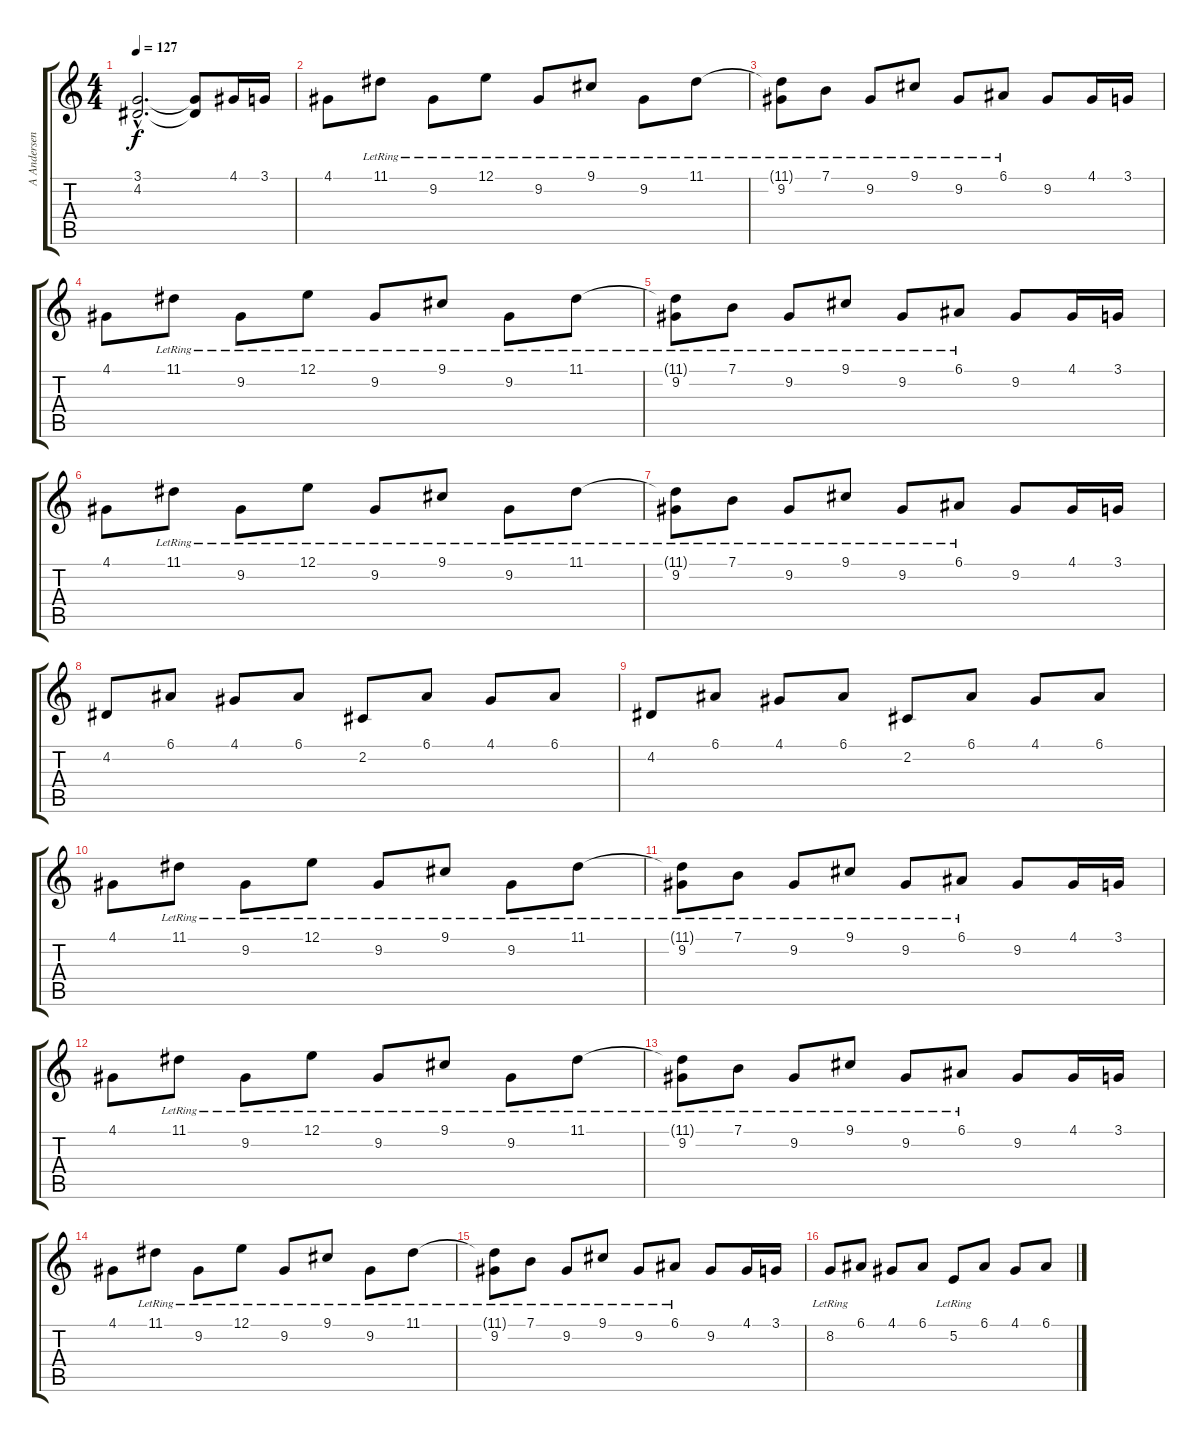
\track ("A Andersen" "A Andersen") {instrument churchorgan}
\staff {score tabs}
\tuning (E4 B3 G3 D3 A2 E2) {hide}
\ts (4 4)
\tempo 127
\clef g2
\ks c
(3.1{hac} 4.2{hac t}).2{d dy f} (3.1{t} 4.2{t}).8 4.1.16 3.1.16 |
4.1.8 11.1{lr}.8 9.2{lr}.8 12.1{lr}.8 9.2{lr}.8 9.1{lr}.8 9.2{lr}.8 11.1{lr}.8 |
(11.1{t} 9.2{lr}).8 7.1{lr}.8 9.2{lr}.8 9.1{lr}.8 9.2{lr}.8 6.1{lr}.8 9.2.8 4.1.16 3.1.16 |
4.1.8 11.1{lr}.8 9.2{lr}.8 12.1{lr}.8 9.2{lr}.8 9.1{lr}.8 9.2{lr}.8 11.1{lr}.8 |
(11.1{t} 9.2{lr}).8 7.1{lr}.8 9.2{lr}.8 9.1{lr}.8 9.2{lr}.8 6.1{lr}.8 9.2.8 4.1.16 3.1.16 |
4.1.8 11.1{lr}.8 9.2{lr}.8 12.1{lr}.8 9.2{lr}.8 9.1{lr}.8 9.2{lr}.8 11.1{lr}.8 |
(11.1{t} 9.2{lr}).8 7.1{lr}.8 9.2{lr}.8 9.1{lr}.8 9.2{lr}.8 6.1{lr}.8 9.2.8 4.1.16 3.1.16 |
4.2.8 6.1.8 4.1.8 6.1.8 2.2.8 6.1.8 4.1.8 6.1.8 |
4.2.8 6.1.8 4.1.8 6.1.8 2.2.8 6.1.8 4.1.8 6.1.8 |
4.1.8 11.1{lr}.8 9.2{lr}.8 12.1{lr}.8 9.2{lr}.8 9.1{lr}.8 9.2{lr}.8 11.1{lr}.8 |
(11.1{t} 9.2{lr}).8 7.1{lr}.8 9.2{lr}.8 9.1{lr}.8 9.2{lr}.8 6.1{lr}.8 9.2.8 4.1.16 3.1.16 |
4.1.8 11.1{lr}.8 9.2{lr}.8 12.1{lr}.8 9.2{lr}.8 9.1{lr}.8 9.2{lr}.8 11.1{lr}.8 |
(11.1{t} 9.2{lr}).8 7.1{lr}.8 9.2{lr}.8 9.1{lr}.8 9.2{lr}.8 6.1{lr}.8 9.2.8 4.1.16 3.1.16 |
4.1.8 11.1{lr}.8 9.2{lr}.8 12.1{lr}.8 9.2{lr}.8 9.1{lr}.8 9.2{lr}.8 11.1{lr}.8 |
(11.1{t} 9.2{lr}).8 7.1{lr}.8 9.2{lr}.8 9.1{lr}.8 9.2{lr}.8 6.1{lr}.8 9.2.8 4.1.16 3.1.16 |
8.2{lr}.8 6.1.8 4.1.8 6.1.8 5.2{lr}.8 6.1.8 4.1.8 6.1.8
